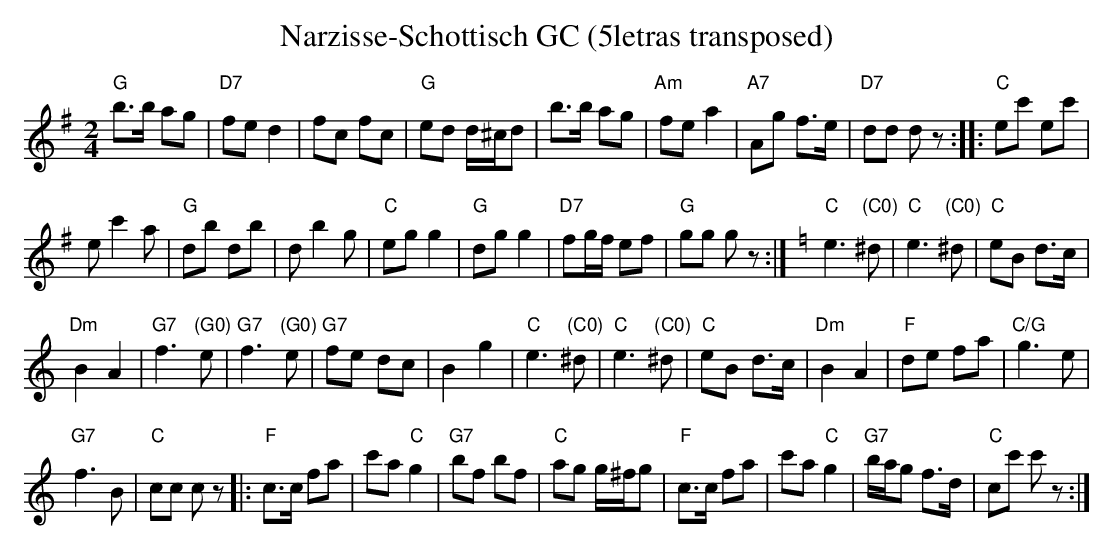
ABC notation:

X:1
T:Narzisse-Schottisch GC (5letras transposed)
M:2/4
L:1/8
K:G transpose=3 %%MIDI gchordon
"G"b>b ag | "D7"fed2 | fc fc | "G"ed d/2^c/2d | b>b ag | "Am"fea2 | "A7"Ag f>e | \
"D7"dd dz :: "C"ec' ec' |
ec'2a | "G"db db | db2g | "C"egg2 | "G"dgg2 | \
"D7"fg/2f/2 ef | "G"gg gz :| [K:C] "C"e3"(C0)"^d | "C"e3"(C0)"^d | "C"eB d>c |
"Dm"B2 A2 | "G7"f3"(G0)"e | \
"G7"f3"(G0)"e | "G7"fe dc | B2g2 | "C"e3"(C0)"^d | "C"e3"(C0)"^d | "C"eB d>c | "Dm"B2A2 | \
"F"de fa | "C/G"g3e |
"G7"f3B | "C"cc cz |: "F"c>c fa | c'a"C"g2 | "G7"bf bf | \
"C"ag g/2^f/2g | "F"c>c fa | c'a"C"g2 | "G7"b/2a/2g f>d | "C"cc' c'z :|
